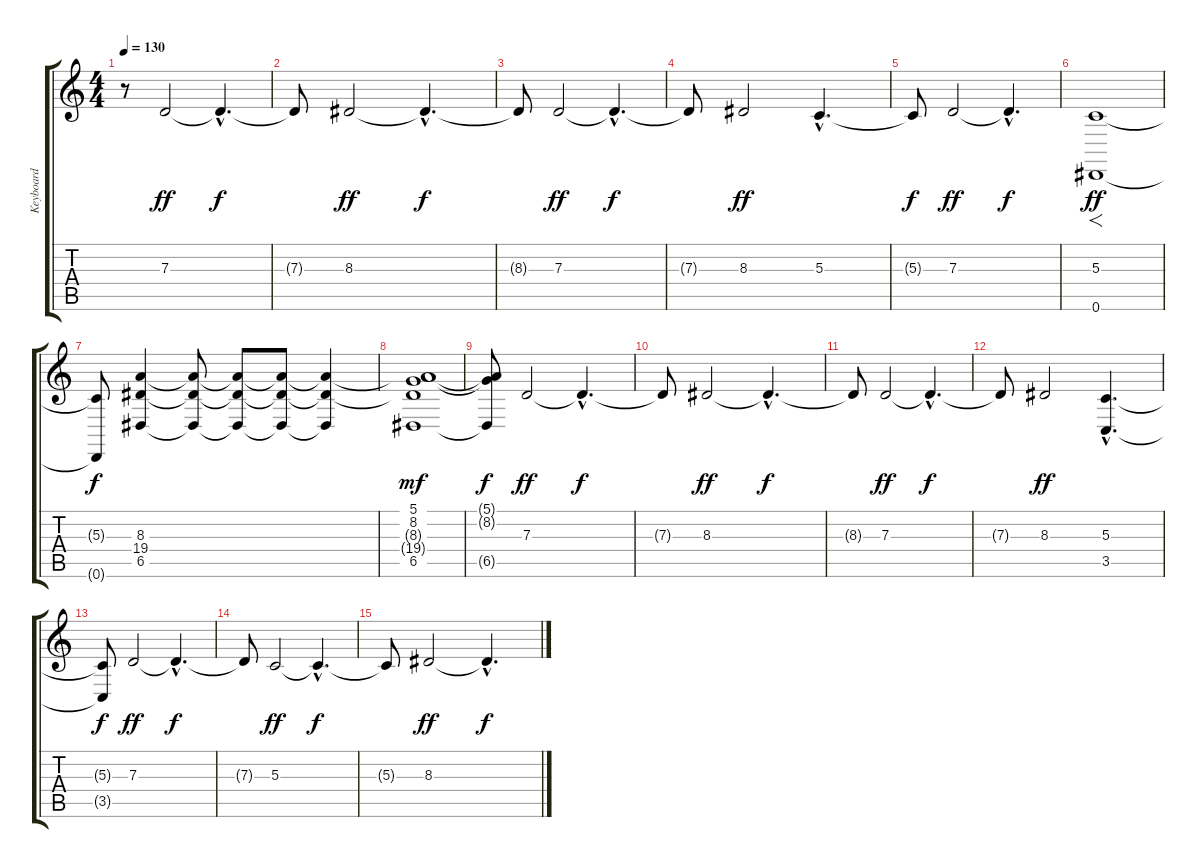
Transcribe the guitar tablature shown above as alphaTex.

\track ("Keyboard" "Keyboard") {instrument pad4choir}
\staff {score tabs}
\tuning (E4 B3 G3 D3 A2 Eb2) {hide}
\ts (4 4)
\tempo 130
\clef g2
\ks c
r.8{dy ff} 7.3.2 7.3{hac t}.4{d dy f} |
7.3{t}.8 8.3.2{dy ff} 8.3{hac t}.4{d dy f} |
8.3{t}.8 7.3.2{dy ff} 7.3{hac t}.4{d dy f} |
7.3{t}.8 8.3.2{dy ff} 5.3{hac}.4{d} |
5.3{t}.8{dy f} 7.3.2{dy ff} 7.3{hac t}.4{d dy f} |
(5.3 0.6).1{f dy ff} |
(5.3{t} 0.6{t}).8{dy f} (8.3 19.4 6.5).4 (8.3{t} 19.4{t} 6.5{t}).8{volume 10} (8.3{t} 19.4{t} 6.5{t}).8{volume 11} (8.3{t} 19.4{t} 6.5{t}).8{volume 12} (8.3{t} 19.4{t} 6.5{t}).4{volume 13} |
(5.1 8.2 8.3{t} 19.4{t} 6.5).1{dy mf volume 14} |
(5.1{t} 8.2{t} 6.5{t}).8{dy f} 7.3.2{dy ff volume 11} 7.3{hac t}.4{d dy f} |
7.3{t}.8 8.3.2{dy ff} 8.3{hac t}.4{d dy f} |
8.3{t}.8 7.3.2{dy ff} 7.3{hac t}.4{d dy f} |
7.3{t}.8 8.3.2{dy ff} (5.3{hac} 3.5{hac}).4{d} |
(5.3{t} 3.5{t}).8{dy f} 7.3.2{dy ff} 7.3{hac t}.4{d dy f} |
7.3{t}.8 5.3.2{dy ff} 5.3{hac t}.4{d dy f} |
5.3{t}.8 8.3.2{dy ff} 8.3{hac t}.4{d dy f}
